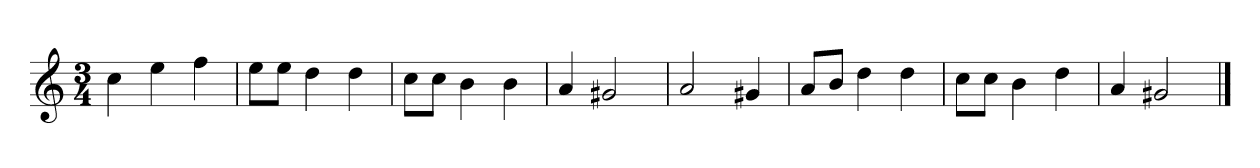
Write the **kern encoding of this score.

**kern
*part1
*staff1
*clefG2
*k[]
*a:
*M3/4
=
4cc
4ee
4ff
=2
8ee\L
8ee\J
4dd
4dd
=3
8cc\L
8cc\J
4b
4b
=4
4a
2g#X
=5y
2a
4g#X
=6
8a/L
8b/J
4dd
4dd
=7
8cc\L
8cc\J
4b
4dd
=8
4a
2g#X
==
*-
